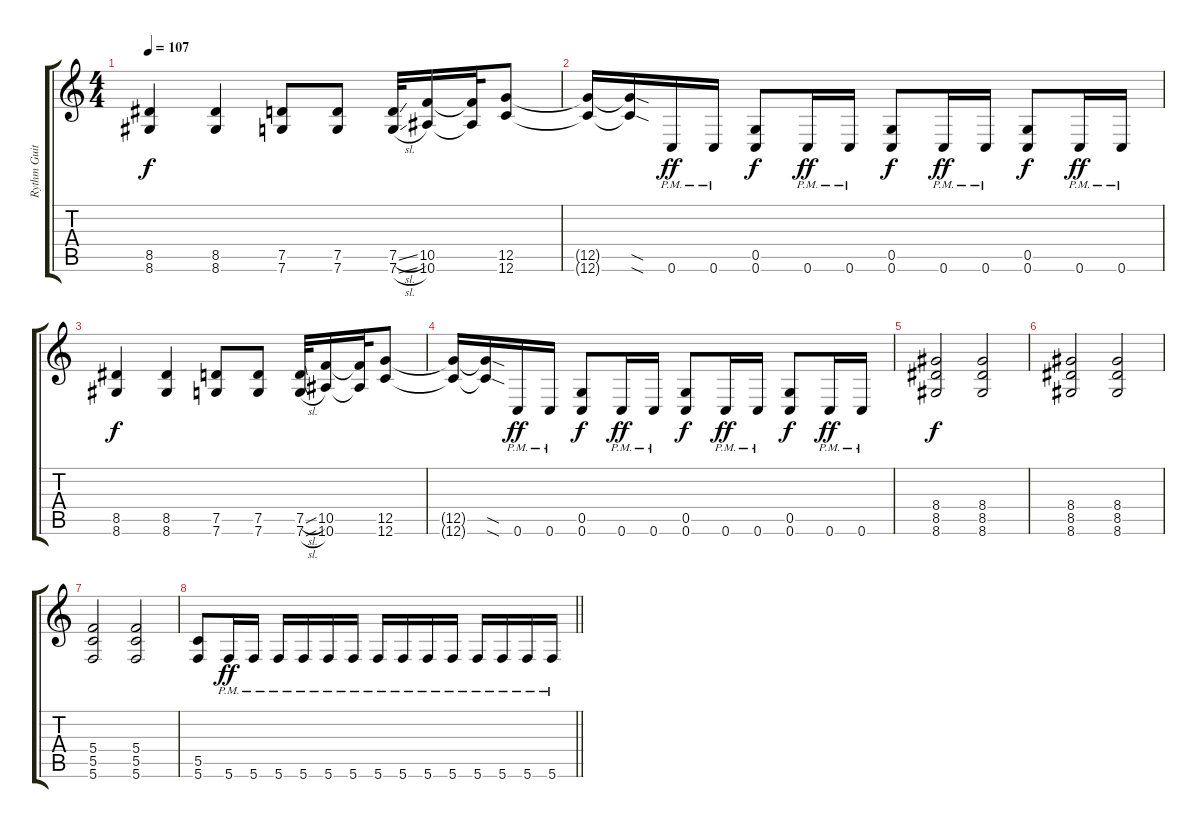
\track ("Rythm Guitar 1" "Rythm Guit") {instrument distortionguitar}
\staff {score tabs}
\tuning (D4 A3 F3 C3 G2 C2) {hide}
\ts (4 4)
\tempo 107
\clef g2
\ks c
(8.5 8.6).4{dy f} (8.5 8.6).4 (7.5 7.6).8 (7.5 7.6).8 (7.5{sl} 7.6{sl}).32 (10.5 10.6).16 (10.5{t} 10.6{t}).32 (12.5 12.6).8 |
(12.5{t} 12.6{t}).16 (12.5{sod t} 12.6{sod t}).16 0.6{pm}.16{dy ff} 0.6{pm}.16 (0.5 0.6).8{dy f} 0.6{pm}.16{dy ff} 0.6{pm}.16 (0.5 0.6).8{dy f} 0.6{pm}.16{dy ff} 0.6{pm}.16 (0.5 0.6).8{dy f} 0.6{pm}.16{dy ff} 0.6{pm}.16 |
(8.5 8.6).4{dy f} (8.5 8.6).4 (7.5 7.6).8 (7.5 7.6).8 (7.5{sl} 7.6{sl}).32 (10.5 10.6).16 (10.5{t} 10.6{t}).32 (12.5 12.6).8 |
(12.5{t} 12.6{t}).16 (12.5{sod t} 12.6{sod t}).16 0.6{pm}.16{dy ff} 0.6{pm}.16 (0.5 0.6).8{dy f} 0.6{pm}.16{dy ff} 0.6{pm}.16 (0.5 0.6).8{dy f} 0.6{pm}.16{dy ff} 0.6{pm}.16 (0.5 0.6).8{dy f} 0.6{pm}.16{dy ff} 0.6{pm}.16 |
(8.4 8.5 8.6).2{dy f volume 10} (8.4 8.5 8.6).2 |
(8.4 8.5 8.6).2 (8.4 8.5 8.6).2 |
(5.4 5.5 5.6).2 (5.4 5.5 5.6).2 |
\barLineRight lightlight
(5.5 5.6).8 5.6{pm}.16{dy ff} 5.6{pm}.16 5.6{pm}.16 5.6{pm}.16 5.6{pm}.16 5.6{pm}.16 5.6{pm}.16 5.6{pm}.16 5.6{pm}.16 5.6{pm}.16 5.6{pm}.16 5.6{pm}.16 5.6{pm}.16 5.6{pm}.16
